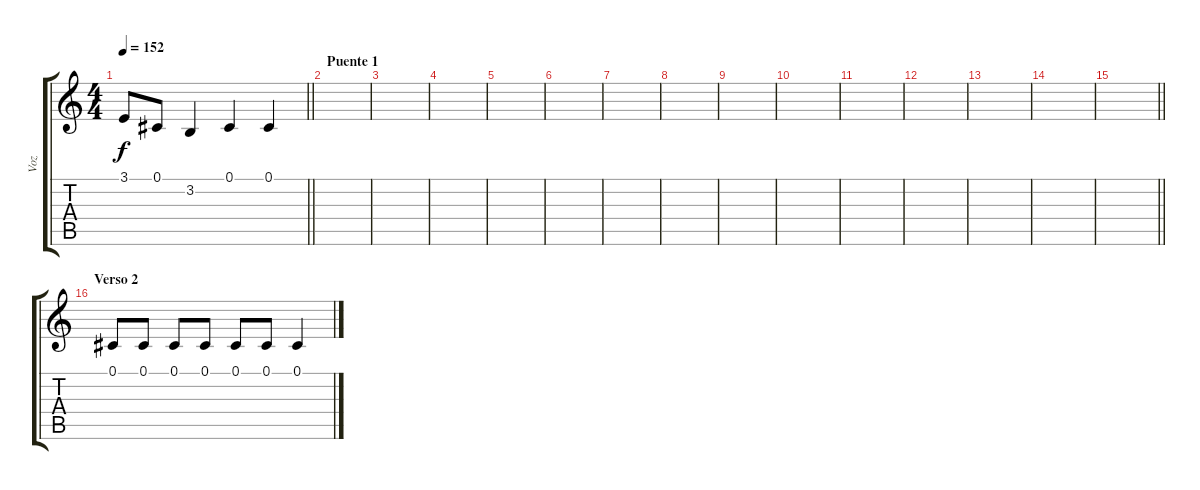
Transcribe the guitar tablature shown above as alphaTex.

\track ("Voz" "Voz") {instrument baritonesax}
\staff {score tabs}
\tuning (Db4 Ab3 E3 B2 Gb2 Db2) {hide}
\ts (4 4)
\tempo 152
\clef g2
\barLineRight lightlight
\ks c
3.1{t}.8{dy f} 0.1.8 3.2.4 0.1.4 0.1.4 |
\section ("" "Puente 1")
|
|
|
|
|
|
|
|
|
|
|
|
|
\barLineRight lightlight
|
\section ("" "Verso 2")
0.1.8 0.1.8 0.1.8 0.1.8 0.1.8 0.1.8 0.1.4
